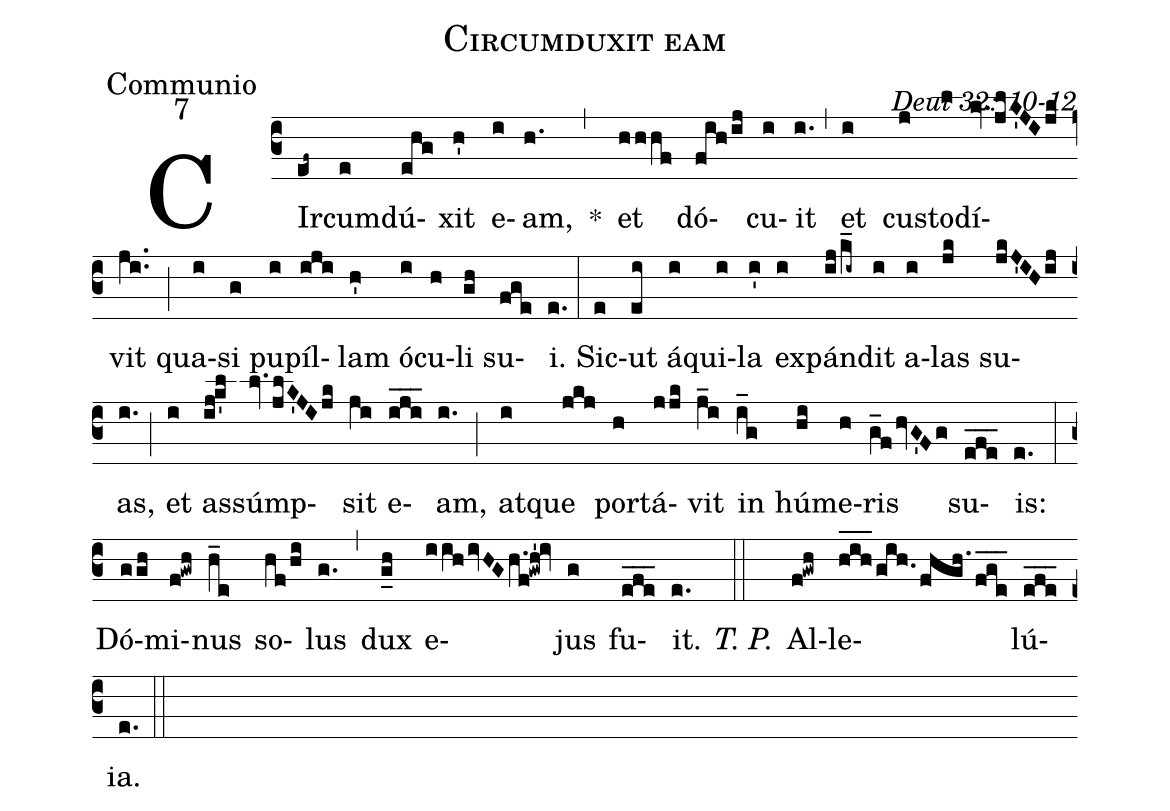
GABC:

name: Circumduxit eam;
office-part: Communio;
mode: 7;
commentary: Deut 32: 10-12;
%%
(c3) CIr(ef~)cum(e)dú(ehg)xit(h') e(i)am,(h.) *(,) et(hhhf) dó(fih/ij)cu(i)it(i.) (,) et(i) cus(j)to(l)dí(kv.jlK'JIjk)vit(ji..) (;) qua(i)si(g) pu(i)píl(iji)lam(h') ó(i)cu(h)li(gh) su(fge)i.(e.) (:)
Sic(e)ut(ei) á(i)qui(i)la(i') ex(i)pán(ij/k_i~)dit(i) a(i)las(jk) su(jkJ'IHij)as,(i.) (;) et(i) as(ij!k'l)súmp(lv.jlK'JIjk)sit(ji) e(iji___)am,(i.) (;) at(i)que(jkj) por(h)tá(jjk)vit(j_i) in(i_g) hú(hi)me(h)ris(g_fhvG'Fg) su(efe___)is:(e.) (:)
Dó(ggh)mi(f!gwh)nus(h_e) so(hf/hi)lus(g.) (,) dux(g_h) e(iihivHGh.f!gwh'!iv)jus(g) fu(efe___)it.(e.) <i>T. P.</i>(::)
Al(f!gwh)le(hih___/gih./fhgh./fge___)lú(efe___)ia.(e.) (::)
